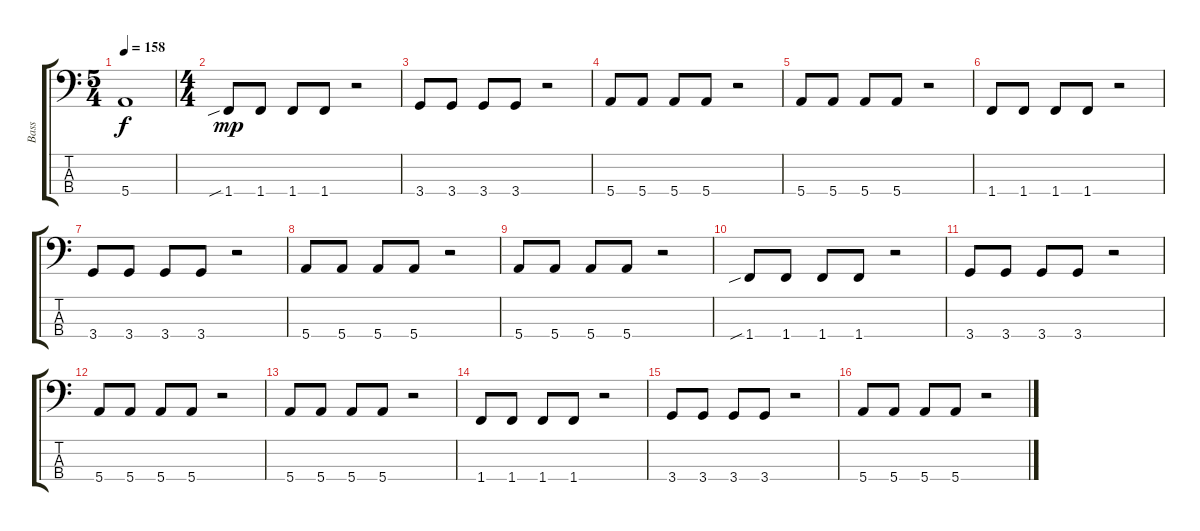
\track ("Bass" "Bass") {instrument electricbasspick}
\staff {score tabs}
\tuning (G2 D2 A1 E1) {hide}
\ts (5 4)
\tempo 158
\clef f4
\ks c
5.4{t}.1{dy f} |
\ts (4 4)
1.4{sib}.8{dy mp} 1.4.8 1.4.8 1.4.8 r.2 |
3.4.8 3.4.8 3.4.8 3.4.8 r.2 |
5.4.8 5.4.8 5.4.8 5.4.8 r.2 |
5.4.8 5.4.8 5.4.8 5.4.8 r.2 |
1.4.8 1.4.8 1.4.8 1.4.8 r.2 |
3.4.8 3.4.8 3.4.8 3.4.8 r.2 |
5.4.8 5.4.8 5.4.8 5.4.8 r.2 |
5.4.8 5.4.8 5.4.8 5.4.8 r.2 |
1.4{sib}.8 1.4.8 1.4.8 1.4.8 r.2 |
3.4.8 3.4.8 3.4.8 3.4.8 r.2 |
5.4.8 5.4.8 5.4.8 5.4.8 r.2 |
5.4.8 5.4.8 5.4.8 5.4.8 r.2 |
1.4.8 1.4.8 1.4.8 1.4.8 r.2 |
3.4.8 3.4.8 3.4.8 3.4.8 r.2 |
5.4.8 5.4.8 5.4.8 5.4.8 r.2
